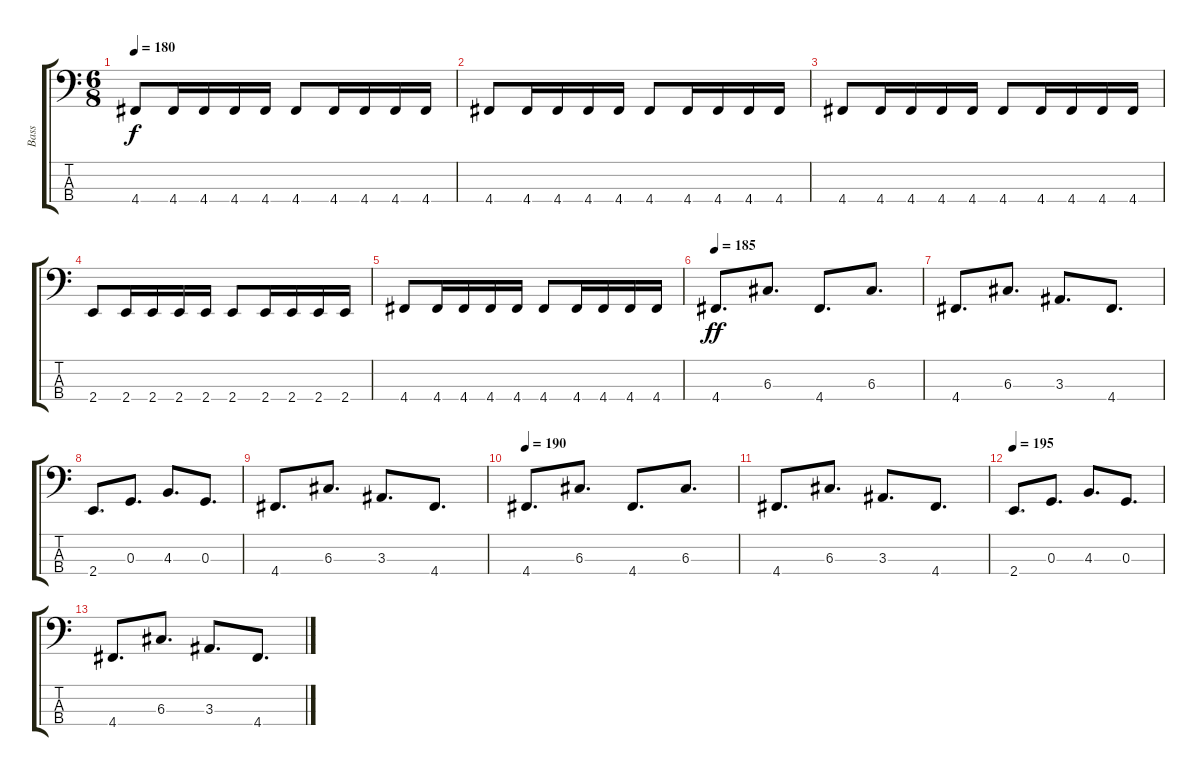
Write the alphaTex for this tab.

\track ("Bass" "Bass") {instrument electricbasspick}
\staff {score tabs}
\tuning (F2 C2 G1 D1) {hide}
\ts (6 8)
\tempo 180
\clef f4
\ks c
4.4.8{dy f} 4.4.16 4.4.16 4.4.16 4.4.16 4.4.8 4.4.16 4.4.16 4.4.16 4.4.16 |
4.4.8 4.4.16 4.4.16 4.4.16 4.4.16 4.4.8 4.4.16 4.4.16 4.4.16 4.4.16 |
4.4.8 4.4.16 4.4.16 4.4.16 4.4.16 4.4.8 4.4.16 4.4.16 4.4.16 4.4.16 |
2.4.8 2.4.16 2.4.16 2.4.16 2.4.16 2.4.8 2.4.16 2.4.16 2.4.16 2.4.16 |
4.4.8 4.4.16 4.4.16 4.4.16 4.4.16 4.4.8 4.4.16 4.4.16 4.4.16 4.4.16 |
\tempo 185
4.4.8{d dy ff} 6.3.8{d} 4.4.8{d} 6.3.8{d} |
4.4.8{d} 6.3.8{d} 3.3.8{d} 4.4.8{d} |
2.4.8{d} 0.3.8{d} 4.3.8{d} 0.3.8{d} |
4.4.8{d} 6.3.8{d} 3.3.8{d} 4.4.8{d} |
\tempo 190
4.4.8{d} 6.3.8{d} 4.4.8{d} 6.3.8{d} |
4.4.8{d} 6.3.8{d} 3.3.8{d} 4.4.8{d} |
\tempo 195
2.4.8{d} 0.3.8{d} 4.3.8{d} 0.3.8{d} |
4.4.8{d} 6.3.8{d} 3.3.8{d} 4.4.8{d}
